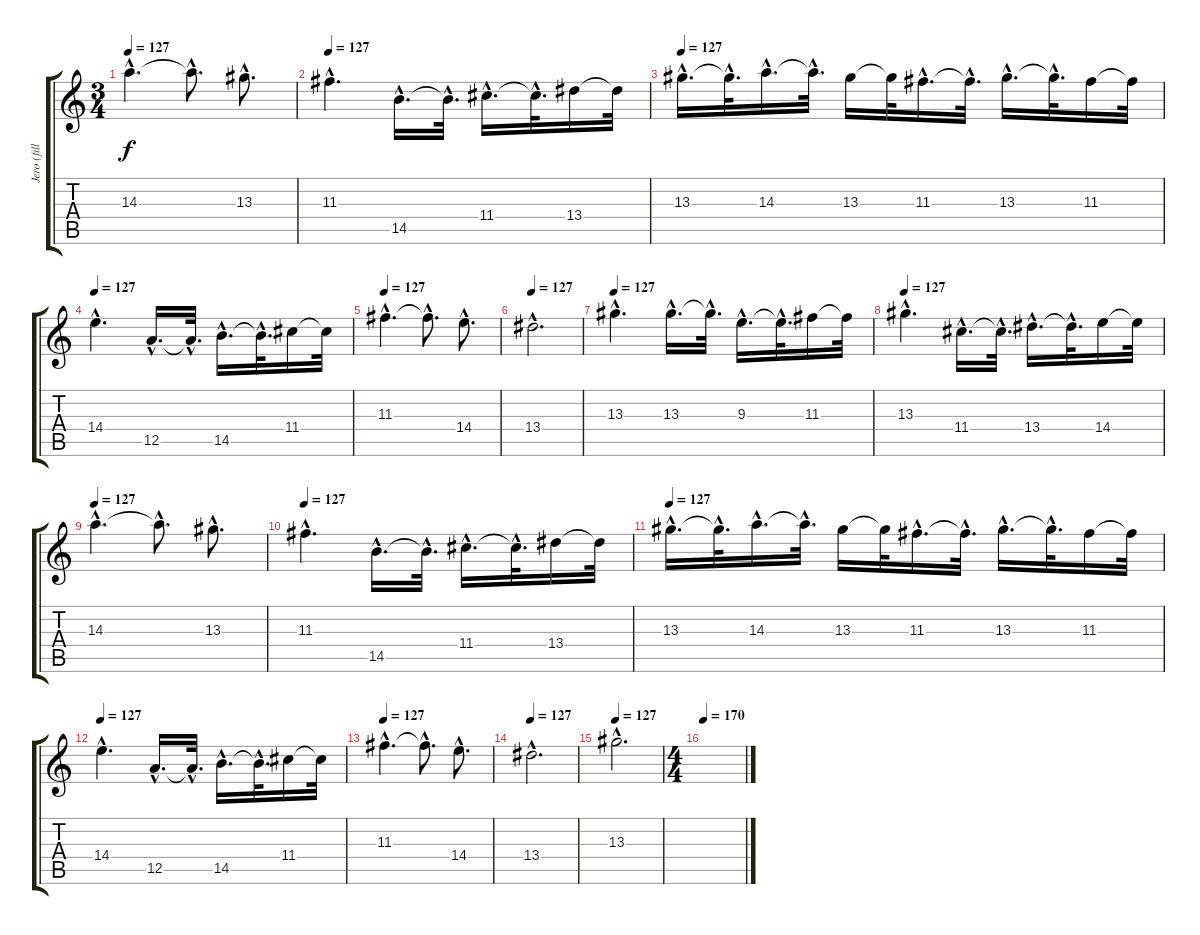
\track ("Jero (fills/solo)" "Jero (fill") {instrument distortionguitar}
\staff {score tabs}
\tuning (E4 B3 G3 D3 A2 E2) {hide}
\ts (3 4)
\tempo 127
\clef g2
\ks c
14.3{hac}.4{d dy f} 14.3{hac t}.8{d} 13.3{hac}.8{d} |
\tempo 127
11.3{hac}.4{d} 14.5{hac}.16{d} 14.5{hac t}.32{d} 11.4{hac}.16{d} 11.4{hac t}.32{d} 13.4.16 13.4{t}.32 |
\tempo 127
13.3{hac}.16{d} 13.3{hac t}.32{d} 14.3{hac}.16{d} 14.3{hac t}.32{d} 13.3.16 13.3{t}.32 11.3{hac}.16{d} 11.3{hac t}.32{d} 13.3{hac}.16{d} 13.3{hac t}.32{d} 11.3.16 11.3{t}.32 |
\tempo 127
14.4{hac}.4{d} 12.5{hac}.16{d} 12.5{hac t}.32{d} 14.5{hac}.16{d} 14.5{hac t}.32{d} 11.4.16 11.4{t}.32 |
\tempo 127
11.3{hac}.4{d} 11.3{hac t}.8{d} 14.4{hac}.8{d} |
\tempo 127
13.4{hac}.2{d} |
\tempo 127
13.3{hac}.4{d} 13.3{hac}.16{d} 13.3{hac t}.32{d} 9.3{hac}.16{d} 9.3{hac t}.32{d} 11.3.16 11.3{t}.32 |
\tempo 127
13.3{hac}.4{d} 11.4{hac}.16{d} 11.4{hac t}.32{d} 13.4{hac}.16{d} 13.4{hac t}.32{d} 14.4.16 14.4{t}.32 |
\tempo 127
14.3{hac}.4{d} 14.3{hac t}.8{d} 13.3{hac}.8{d} |
\tempo 127
11.3{hac}.4{d} 14.5{hac}.16{d} 14.5{hac t}.32{d} 11.4{hac}.16{d} 11.4{hac t}.32{d} 13.4.16 13.4{t}.32 |
\tempo 127
13.3{hac}.16{d} 13.3{hac t}.32{d} 14.3{hac}.16{d} 14.3{hac t}.32{d} 13.3.16 13.3{t}.32 11.3{hac}.16{d} 11.3{hac t}.32{d} 13.3{hac}.16{d} 13.3{hac t}.32{d} 11.3.16 11.3{t}.32 |
\tempo 127
14.4{hac}.4{d} 12.5{hac}.16{d} 12.5{hac t}.32{d} 14.5{hac}.16{d} 14.5{hac t}.32{d} 11.4.16 11.4{t}.32 |
\tempo 127
11.3{hac}.4{d} 11.3{hac t}.8{d} 14.4{hac}.8{d} |
\tempo 127
13.4{hac}.2{d} |
\tempo 127
13.3{hac}.2{d} |
\ts (4 4)
\tempo 170
